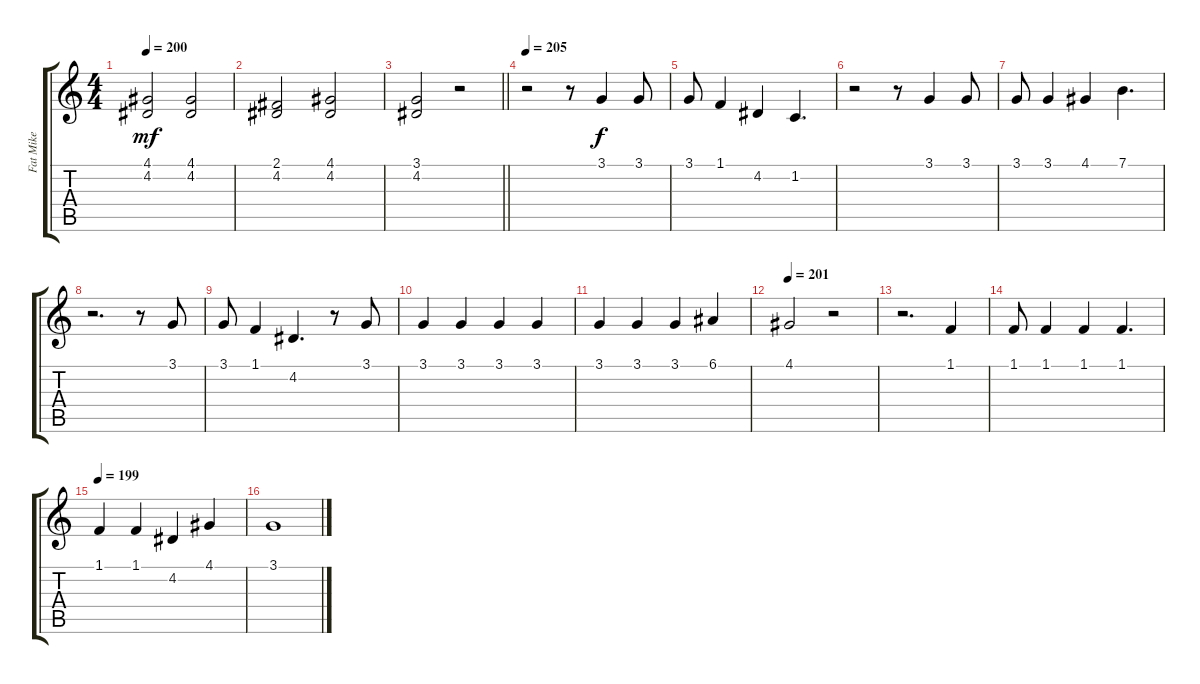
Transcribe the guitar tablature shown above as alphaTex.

\track ("Fat Mike" "Fat Mike") {instrument bassoon}
\staff {score tabs}
\tuning (E4 B3 G3 D3 A2 E2) {hide}
\ts (4 4)
\tempo 200
\clef g2
\ks c
(4.1 4.2).2{dy mf} (4.1 4.2).2 |
(2.1 4.2).2 (4.1 4.2).2 |
\barLineRight lightlight
(3.1 4.2).2 r.2 |
\section ("" "")
\tempo 205
r.2 r.8 3.1.4{dy f} 3.1.8 |
3.1.8 1.1.4 4.2.4 1.2.4{d} |
r.2 r.8 3.1.4 3.1.8 |
3.1.8 3.1.4 4.1.4 7.1.4{d} |
r.2{d} r.8 3.1.8 |
3.1.8 1.1.4 4.2.4{d} r.8 3.1.8 |
3.1.4 3.1.4 3.1.4 3.1.4 |
3.1.4 3.1.4 3.1.4 6.1.4 |
\tempo 201
4.1.2 r.2 |
r.2{d} 1.1.4 |
1.1.8 1.1.4 1.1.4 1.1.4{d} |
\tempo 199
1.1.4 1.1.4 4.2.4 4.1.4 |
3.1.1
